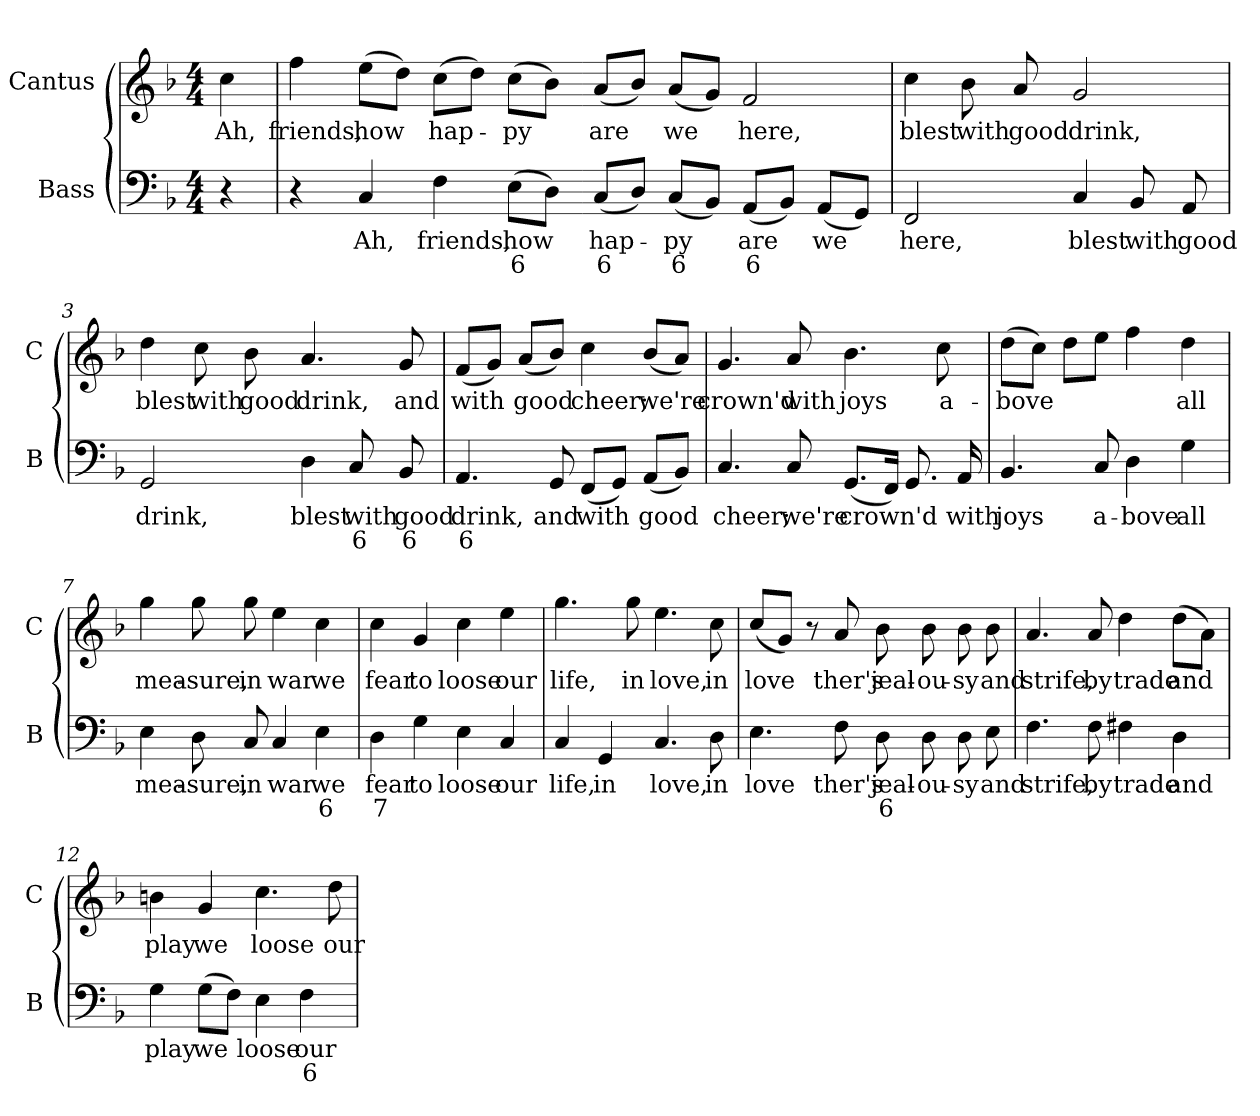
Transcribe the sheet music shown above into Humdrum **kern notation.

**kern	**text	**text	**kern	**text
*part2	*part2	*part2	*part1	*part1
*staff2	*staff2	*staff2	*staff1	*staff1
*I"Bass	*	*	*I"Cantus	*
*I'B	*	*	*I'C	*
*clefF4	*	*	*clefG2	*
*k[b-]	*	*	*k[b-]	*
*F:	*	*	*F:	*
*M4/4	*	*	*M4/4	*
=	=	=	=	=
!	!	!	!	!LO:LY:b
4r	.	.	4cc\	Ah,
=1	=1	=1	=1	=1
!	!	!	!	!LO:LY:b
4r	.	.	4ff\	friends,
!	!LO:LY:b	!	!	!LO:LY:b
4C/	Ah,	.	(>8ee\L	how
.	.	.	8dd\J)	.
!	!LO:LY:b	!	!	!LO:LY:b
4F\	friends,	.	(>8cc\L	hap-
.	.	.	8dd\J)	.
!	!LO:LY:b	!LO:LY:a	!	!LO:LY:b
(>8E\L	how	6	(>8cc\L	-py
8D\J)	.	.	8b-\J)	.
=2-	=2-	=2-	=2-	=2-
!	!LO:LY:b	!LO:LY:a	!	!LO:LY:b
(<8C/L	hap-	6	(<8a/L	are
8D/J)	.	.	8b-/J)	.
!	!LO:LY:b	!LO:LY:a	!	!LO:LY:b
(<8C/L	-py	6	(<8a/L	we
8BB-/J)	.	.	8g/J)	.
!	!LO:LY:b	!LO:LY:a	!	!LO:LY:b
(<8AA/L	are	6	2f/	here,
8BB-/J)	.	.	.	.
!	!LO:LY:b	!	!	!
(<8AA/L	we	.	.	.
8GG/J)	.	.	.	.
=2X1	=2X1	=2X1	=2X1	=2X1
!	!LO:LY:b	!	!	!LO:LY:b
2FF/	here,	.	4cc\	blest
!	!	!	!	!LO:LY:b
.	.	.	8b-\	with
!	!	!	!	!LO:LY:b
.	.	.	8a/	good
!	!LO:LY:b	!	!	!LO:LY:b
4C/	blest	.	2g/	drink,
!	!LO:LY:b	!	!	!
8BB-/	with	.	.	.
!	!LO:LY:b	!	!	!
8AA/	good	.	.	.
!!LO:LB:g=z
=3	=3	=3	=3	=3
!	!LO:LY:b	!	!	!LO:LY:b
2GG/	drink,	.	4dd\	blest
!	!	!	!	!LO:LY:b
.	.	.	8cc\	with
!	!	!	!	!LO:LY:b
.	.	.	8b-\	good
!	!LO:LY:b	!	!	!LO:LY:b
4D\	blest	.	4.a/	drink,
!	!LO:LY:b	!LO:LY:a	!	!
8C/	with	6	.	.
!	!LO:LY:b	!LO:LY:a	!	!LO:LY:b
8BB-/	good	6	8g/	and
=4	=4	=4	=4	=4
!	!LO:LY:b	!LO:LY:a	!	!LO:LY:b
4.AA/	drink,	6	(<8f/L	with
.	.	.	8g/J)	.
!	!	!	!	!LO:LY:b
.	.	.	(<8a/L	good
!	!LO:LY:b	!	!	!
8GG/	and	.	8b-/J)	.
!	!LO:LY:b	!	!	!LO:LY:b
(<8FF/L	with	.	4cc\	cheer;
8GG/J)	.	.	.	.
!	!LO:LY:b	!	!	!LO:LY:b
(<8AA/L	good	.	(<8b-/L	we're
8BB-/J)	.	.	8a/J)	.
=5	=5	=5	=5	=5
!	!LO:LY:b	!	!	!LO:LY:b
4.C/	cheer;	.	4.g/	crown'd
!	!LO:LY:b	!	!	!LO:LY:b
8C/	we're	.	8a/	with
!	!LO:LY:b	!	!	!LO:LY:b
(<8.GG/L	crown'd	.	4.b-\	joys
16FF/Jk)	.	.	.	.
8.GG/	.	.	.	.
!	!	!	!	!LO:LY:b
.	.	.	8cc\	a-
!	!LO:LY:b	!	!	!
16AA/	with	.	.	.
=6	=6	=6	=6	=6
!	!LO:LY:b	!	!	!LO:LY:b
4.BB-/	joys	.	(>8dd\L	-bove
.	.	.	8cc\J)	.
.	.	.	8dd\L	.
!	!LO:LY:b	!	!	!
8C/	a-	.	8ee\J	.
!	!LO:LY:b	!	!	!
4D\	-bove	.	4ff\	.
!	!LO:LY:b	!	!	!LO:LY:b
4G\	all	.	4dd\	all
!!LO:LB:g=z
=7	=7	=7	=7	=7
!	!LO:LY:b	!	!	!LO:LY:b
4E\	mea-	.	4gg\	mea-
!	!LO:LY:b	!	!	!LO:LY:b
8D\	-sure,	.	8gg\	-sure,
!	!LO:LY:b	!	!	!LO:LY:b
8C/	in	.	8gg\	in
!	!LO:LY:b	!	!	!LO:LY:b
4C/	war	.	4ee\	war
!	!LO:LY:b	!LO:LY:a	!	!LO:LY:b
4E\	we	6	4cc\	we
=8	=8	=8	=8	=8
!	!LO:LY:b	!LO:LY:a	!	!LO:LY:b
4D\	fear	7	4cc\	fear
!	!LO:LY:b	!	!	!LO:LY:b
4G\	to	.	4g/	to
!	!LO:LY:b	!	!	!LO:LY:b
4E\	loose	.	4cc\	loose
!	!LO:LY:b	!	!	!LO:LY:b
4C/	our	.	4ee\	our
=9	=9	=9	=9	=9
!	!LO:LY:b	!	!	!LO:LY:b
4C/	life,	.	4.gg\	life,
!	!LO:LY:b	!	!	!
4GG/	in	.	.	.
!	!	!	!	!LO:LY:b
.	.	.	8gg\	in
!	!LO:LY:b	!	!	!LO:LY:b
4.C/	love,	.	4.ee\	love,
!	!LO:LY:b	!	!	!LO:LY:b
8D\	in	.	8cc\	in
=10	=10	=10	=10	=10
!	!LO:LY:b	!	!	!LO:LY:b
4.E\	love	.	(<8cc/L	love
.	.	.	8g/J)	.
.	.	.	8r	.
!	!LO:LY:b	!	!	!LO:LY:b
8F\	ther's	.	8a/	ther's
!	!LO:LY:b	!LO:LY:a	!	!LO:LY:b
8D\	jeal-	6	8b-\	jeal-
!	!LO:LY:b	!	!	!LO:LY:b
8D\	-ou-	.	8b-\	-ou-
!	!LO:LY:b	!	!	!LO:LY:b
8D\	-sy	.	8b-\	-sy
!	!LO:LY:b	!	!	!LO:LY:b
8E\	and	.	8b-\	and
!!LO:PB:g=z
=11	=11	=11	=11	=11
!	!LO:LY:b	!	!	!LO:LY:b
4.F\	strife,	.	4.a/	strife,
!	!LO:LY:b	!	!	!LO:LY:b
8F\	by	.	8a/	by
!	!LO:LY:b	!	!	!LO:LY:b
4F#X\	trade	.	4dd\	trade
!	!LO:LY:b	!	!	!LO:LY:b
4D\	and	.	(>8dd\L	and
.	.	.	8a\J)	.
=12	=12	=12	=12	=12
!	!LO:LY:b	!	!	!LO:LY:b
4G\	play	.	4bn\	play
!	!LO:LY:b	!	!	!LO:LY:b
(>8G\L	we	.	4g/	we
8F\J)	.	.	.	.
!	!LO:LY:b	!	!	!LO:LY:b
4E\	loose	.	4.cc\	loose
!	!LO:LY:b	!LO:LY:a	!	!
4F\	our	6	.	.
!	!	!	!	!LO:LY:b
.	.	.	8dd\	our
=	=	=	=	=
*-	*-	*-	*-	*-
